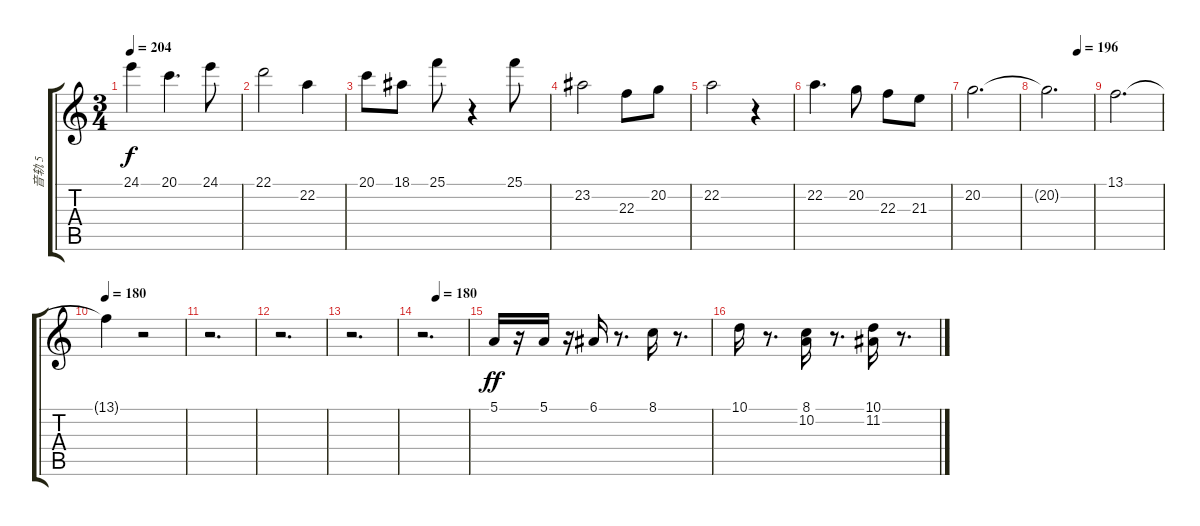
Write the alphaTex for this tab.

\track ("音轨 5" "音轨 5") {instrument stringensemble1}
\staff {score tabs}
\tuning (E4 B3 G3 D3 A2 E2) {hide}
\ts (3 4)
\tempo 204
\clef g2
\ks c
24.1.4{dy f} 20.1.4{d} 24.1.8 |
22.1.2 22.2.4 |
20.1.8 18.1.8 25.1.8 r.4 25.1.8 |
23.2.2 22.3.8 20.2.8 |
22.2.2 r.4 |
22.2.4{d} 20.2.8 22.3.8 21.3.8 |
20.2.2{d} |
\tempo (196 0.6666666666666666)
20.2{t}.2{d} |
13.1.2{d} |
\tempo 180
13.1{t}.4 r.2 |
r.2{d} |
r.2{d} |
r.2{d} |
\tempo (180 0.3125)
r.2{d} |
5.1.16{dy ff} r.16 5.1.16 r.16 6.1.16 r.8{d} 8.1.16 r.8{d} |
10.1.16 r.8{d} (8.1 10.2).16 r.8{d} (10.1 11.2).16 r.8{d}
